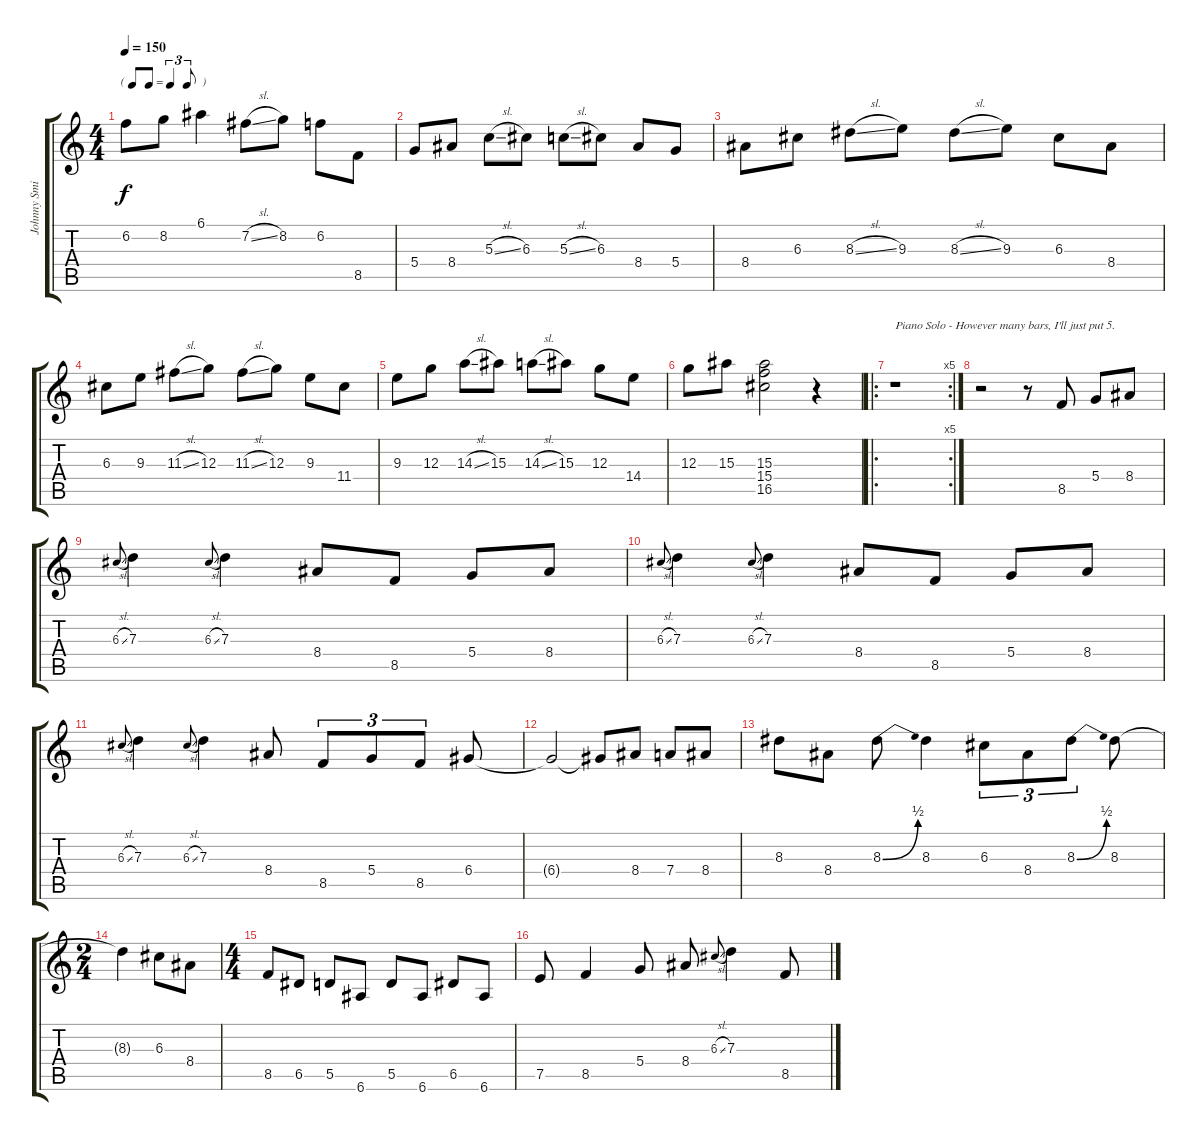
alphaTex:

\track ("Johnny Smith - Lead" "Johnny Smi") {instrument electricguitarjazz}
\staff {score tabs}
\tuning (E4 B3 G3 D3 A2 E2) {hide}
\ts (4 4)
\tf triplet8th
\tempo 150
\clef g2
\ks c
6.2.8{dy f} 8.2.8 6.1.4 7.2{sl}.8 8.2.8 6.2.8 8.5.8 |
5.4.8 8.4.8 5.3{sl}.8 6.3.8 5.3{sl}.8 6.3.8 8.4.8 5.4.8 |
8.4.8 6.3.8 8.3{sl}.8 9.3.8 8.3{sl}.8 9.3.8 6.3.8 8.4.8 |
6.3.8 9.3.8 11.3{sl}.8 12.3.8 11.3{sl}.8 12.3.8 9.3.8 11.4.8 |
9.3.8 12.3.8 14.3{sl}.8 15.3.8 14.3{sl}.8 15.3.8 12.3.8 14.4.8 |
12.3.8 15.3.8 (15.3 15.4 16.5).2 r.4 |
\ro
\rc 5
r.1{txt "Piano Solo - However many bars, I'll just put 5."} |
r.2 r.8 8.5.8 5.4.8 8.4.8 |
6.3{sl}.8{gr onbeat} 7.3.4 6.3{sl}.8{gr onbeat} 7.3.4 8.4.8 8.5.8 5.4.8 8.4.8 |
6.3{sl}.8{gr onbeat} 7.3.4 6.3{sl}.8{gr onbeat} 7.3.4 8.4.8 8.5.8 5.4.8 8.4.8 |
6.3{sl}.8{gr onbeat} 7.3.4 6.3{sl}.8{gr onbeat} 7.3.4 8.4.8 8.5.8{tu (3 2)} 5.4.8{tu (3 2)} 8.5.8{tu (3 2)} 6.4.8 |
6.4{t}.2 6.4{t}.8 8.4.8 7.4.8 8.4.8 |
8.3.8 8.4.8 8.3{be (bend 0 0 60 2)}.8 8.3.4 6.3.8{tu (3 2)} 8.4.8{tu (3 2)} 8.3{be (bend 0 0 60 2)}.8{tu (3 2)} 8.3.8 |
\ts (2 4)
8.3{t}.4 6.3.8 8.4.8 |
\ts (4 4)
8.5.8 6.5.8 5.5.8 6.6.8 5.5.8 6.6.8 6.5.8 6.6.8 |
7.5.8 8.5.4 5.4.8 8.4.8 6.3{sl}.8{gr onbeat} 7.3.4 8.5.8
